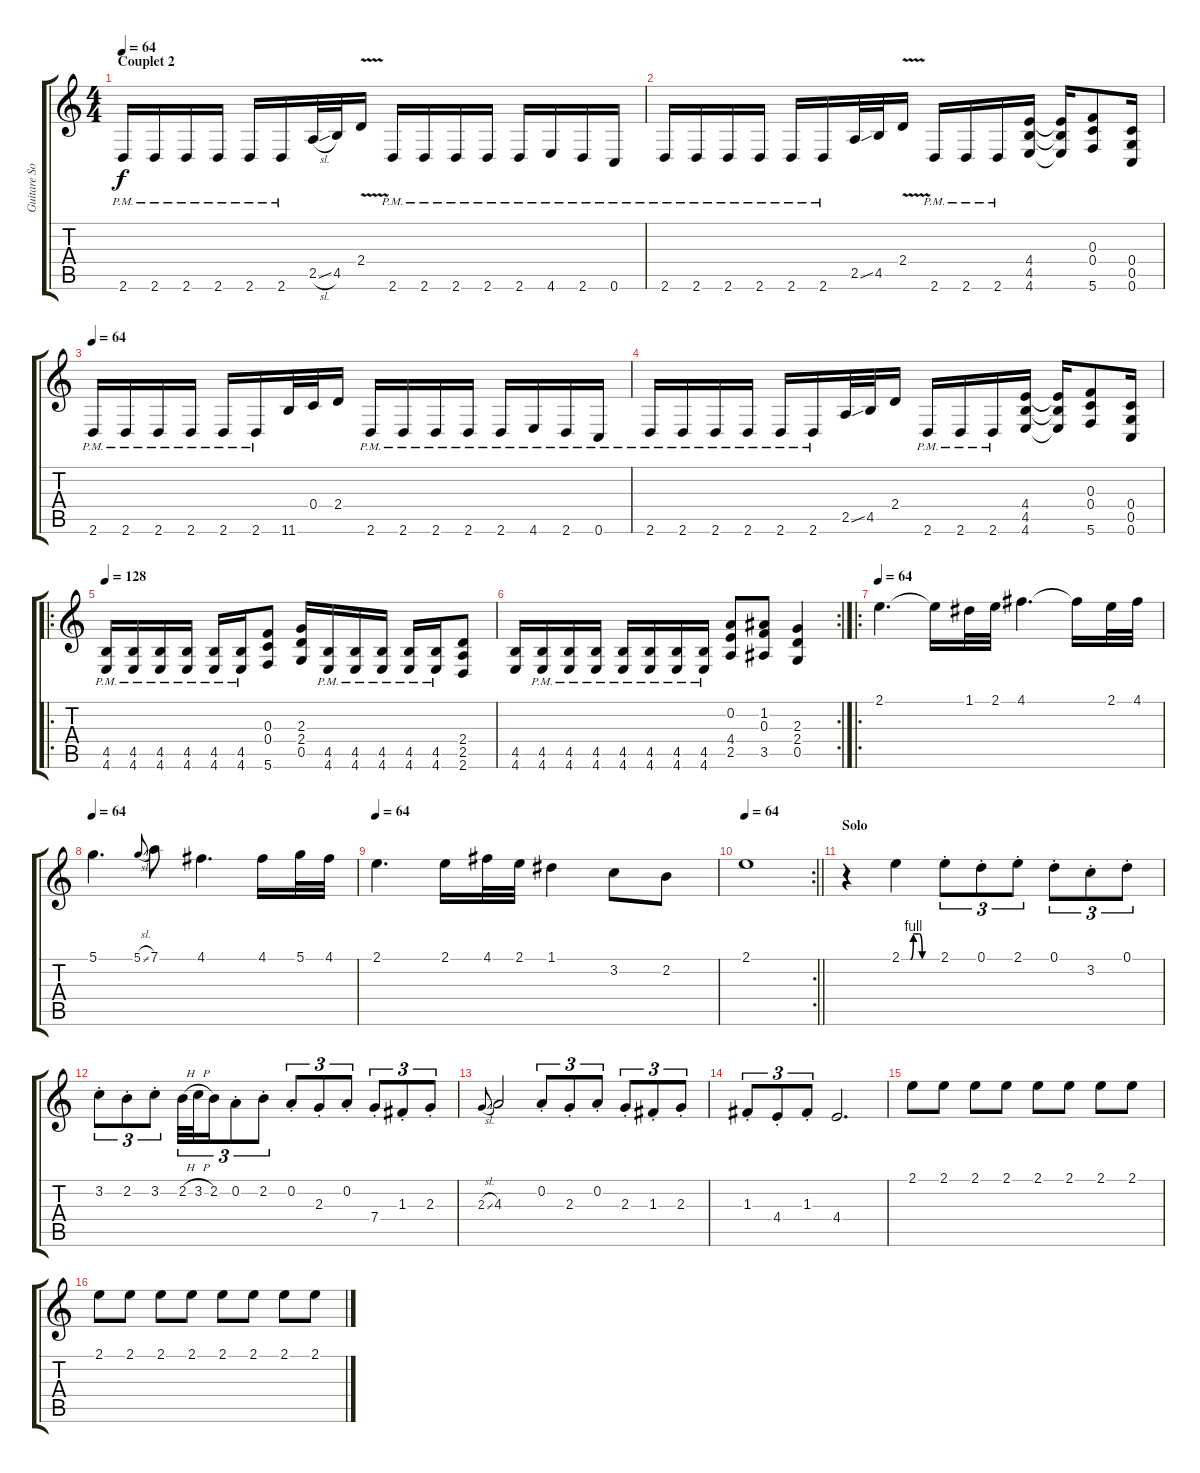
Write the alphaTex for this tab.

\track ("Guitare Solo 1" "Guitare So") {instrument distortionguitar}
\staff {score tabs}
\tuning (D4 A3 F3 C3 G2 C2) {hide}
\ts (4 4)
\section ("" "Couplet 2")
\tempo 64
\clef g2
\ks c
2.6{pm}.16{dy f} 2.6{pm}.16 2.6{pm}.16 2.6{pm}.16 2.6{pm}.16 2.6{pm}.16 2.5{sl}.32 4.5.32 2.4{v}.16 2.6{pm}.16 2.6{pm}.16 2.6{pm}.16 2.6{pm}.16 2.6{pm}.16 4.6{pm}.16 2.6{pm}.16 0.6{pm}.16 |
2.6{pm}.16 2.6{pm}.16 2.6{pm}.16 2.6{pm}.16 2.6{pm}.16 2.6{pm}.16 2.5{ss}.32 4.5.32 2.4{v}.16 2.6{pm}.16 2.6{pm}.16 2.6{pm}.16 (4.4 4.5 4.6).16 (4.4{t} 4.5{t} 4.6{t}).16 (0.3 0.4 5.6).8 (0.4 0.5 0.6).16 |
\tempo 64
2.6{pm}.16 2.6{pm}.16 2.6{pm}.16 2.6{pm}.16 2.6{pm}.16 2.6{pm}.16 11.6.32 0.4.32 2.4.16 2.6{pm}.16 2.6{pm}.16 2.6{pm}.16 2.6{pm}.16 2.6{pm}.16 4.6{pm}.16 2.6{pm}.16 0.6{pm}.16 |
2.6{pm}.16 2.6{pm}.16 2.6{pm}.16 2.6{pm}.16 2.6{pm}.16 2.6{pm}.16 2.5{ss}.32 4.5.32 2.4.16 2.6{pm}.16 2.6{pm}.16 2.6{pm}.16 (4.4 4.5 4.6).16 (4.4{t} 4.5{t} 4.6{t}).16 (0.3 0.4 5.6).8 (0.4 0.5 0.6).16 |
\ro
\tempo 128
(4.5 4.6{pm}).16 (4.5 4.6{pm}).16 (4.5 4.6{pm}).16 (4.5 4.6{pm}).16 (4.5 4.6{pm}).16 (4.5 4.6{pm}).16 (0.3 0.4 5.6).8 (2.3 2.4 0.5).16 (4.5 4.6{pm}).16 (4.5 4.6{pm}).16 (4.5 4.6{pm}).16 (4.5 4.6{pm}).16 (4.5 4.6{pm}).16 (2.4 2.5 2.6).8 |
\rc 2
(4.5 4.6).16 (4.5 4.6{pm}).16 (4.5 4.6{pm}).16 (4.5 4.6{pm}).16 (4.5 4.6{pm}).16 (4.5 4.6{pm}).16 (4.5 4.6{pm}).16 (4.5 4.6{pm}).16 (0.2 4.4 2.5).8 (1.2 0.3 3.5).8 (2.3 2.4 0.5).4 |
\ro
\tempo 64
2.1.4{d} 2.1{t}.16 1.1.32 2.1.32 4.1.4{d} 4.1{t}.16 2.1.32 4.1.32 |
\tempo 64
5.1.4{d} 5.1{sl}.8{gr onbeat} 7.1.8 4.1.4{d} 4.1.16 5.1.32 4.1.32 |
\tempo 64
2.1.4{d} 2.1.16 4.1.32 2.1.32 1.1.4 3.2.8 2.2.8 |
\rc 2
\tempo 64
\barLineRight lightlight
2.1.1 |
\section ("" "Solo")
r.4 2.1{be (custom 0 0 15 0 20 4 30 4 35 0 60 0)}.4 2.1{st}.8{tu (3 2)} 0.1{st}.8{tu (3 2)} 2.1{st}.8{tu (3 2)} 0.1{st}.8{tu (3 2)} 3.2{st}.8{tu (3 2)} 0.1{st}.8{tu (3 2)} |
3.2{st}.8{tu (3 2)} 2.2{st}.8{tu (3 2)} 3.2{st}.8{tu (3 2)} 2.2{h}.32{tu (3 2)} 3.2{h}.32{tu (3 2)} 2.2.16{tu (3 2)} 0.2{st}.8{tu (3 2)} 2.2{st}.8{tu (3 2)} 0.2{st}.8{tu (3 2)} 2.3{st}.8{tu (3 2)} 0.2{st}.8{tu (3 2)} 7.4{st}.8{tu (3 2)} 1.3{st}.8{tu (3 2)} 2.3{st}.8{tu (3 2)} |
2.3{sl}.8{gr onbeat} 4.3.2 0.2{st}.8{tu (3 2)} 2.3{st}.8{tu (3 2)} 0.2{st}.8{tu (3 2)} 2.3{st}.8{tu (3 2)} 1.3{st}.8{tu (3 2)} 2.3{st}.8{tu (3 2)} |
1.3{st}.8{tu (3 2)} 4.4{st}.8{tu (3 2)} 1.3{st}.8{tu (3 2)} 4.4.2{d} |
2.1.8 2.1.8 2.1.8 2.1.8 2.1.8 2.1.8 2.1.8 2.1.8 |
2.1.8 2.1.8 2.1.8 2.1.8 2.1.8 2.1.8 2.1.8 2.1.8
